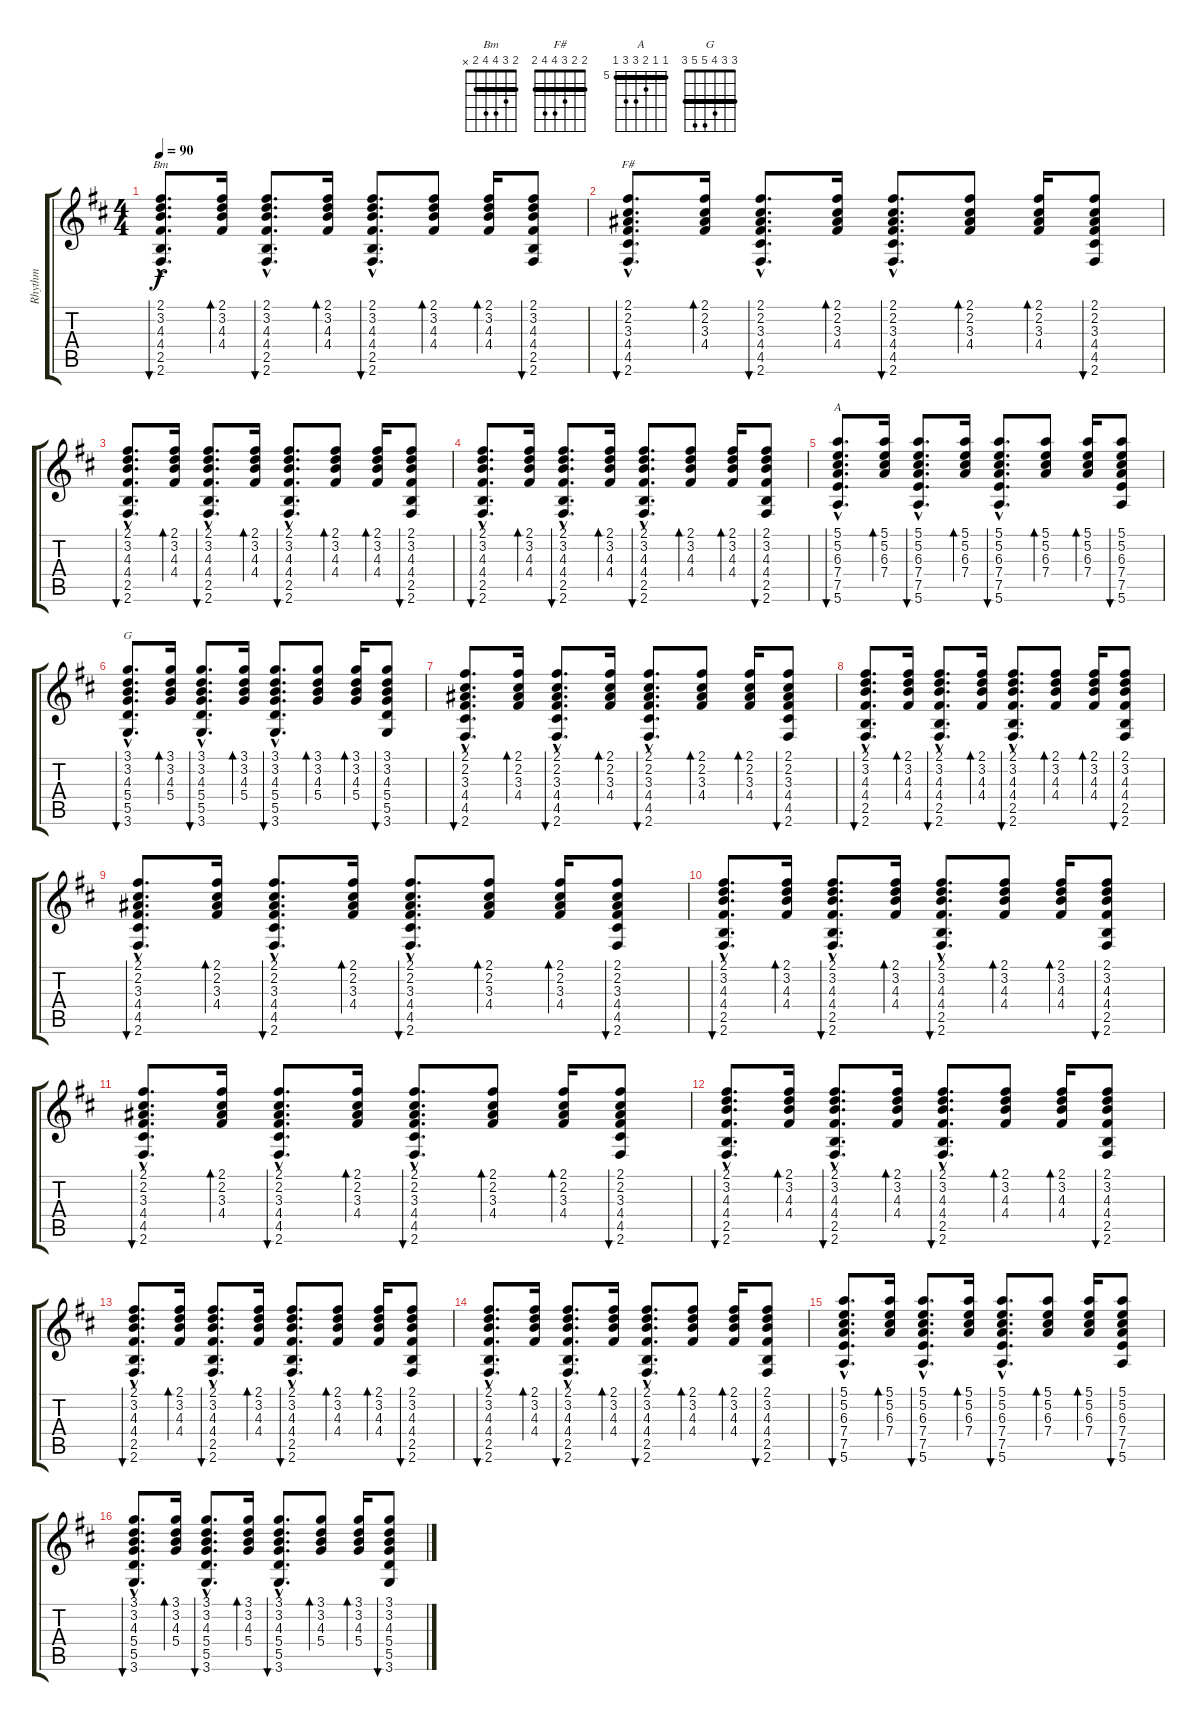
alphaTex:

\track ("Rhythm" "Rhythm") {instrument acousticguitarnylon}
\staff {score tabs}
\tuning (E4 B3 G3 D3 A2 E2) {hide}
\chord ("Bm" 2 3 4 4 2 x) {barre 2}
\chord ("F#" 2 2 3 4 4 2) {barre 2}
\chord ("A" 5 5 6 7 7 5) {firstfret 5 barre 5}
\chord ("G" 3 3 4 5 5 3) {barre 3}
\ts (4 4)
\tempo 90
\clef g2
\ks bminor
(2.1{hac} 3.2 4.3{hac} 4.4{hac} 2.5{hac} 2.6{hac}).8{d bu 30 ch "Bm" dy f} (2.1 3.2 4.3 4.4).16{bd 30} (2.1{hac} 3.2{hac} 4.3{hac} 4.4{hac} 2.5{hac} 2.6{hac}).8{d bu 30} (2.1 3.2 4.3 4.4).16{bd 30} (2.1{hac} 3.2{hac} 4.3{hac} 4.4{hac} 2.5{hac} 2.6{hac}).8{d bu 30} (2.1 3.2 4.3 4.4).8{bd 30} (2.1 3.2 4.3 4.4).16{bd 30} (2.1 3.2 4.3 4.4 2.5 2.6).8{bu 30} |
(2.1{hac} 2.2 3.3{hac} 4.4{hac} 4.5{hac} 2.6{hac}).8{d bu 30 ch "F#"} (2.1 2.2 3.3 4.4).16{bd 30} (2.1{hac} 2.2{hac} 3.3{hac} 4.4{hac} 4.5{hac} 2.6{hac}).8{d bu 30} (2.1 2.2 3.3 4.4).16{bd 30} (2.1{hac} 2.2{hac} 3.3{hac} 4.4{hac} 4.5{hac} 2.6{hac}).8{d bu 30} (2.1 2.2 3.3 4.4).8{bd 30} (2.1 2.2 3.3 4.4).16{bd 30} (2.1 2.2 3.3 4.4 4.5 2.6).8{bu 30} |
(2.1{hac} 3.2 4.3{hac} 4.4{hac} 2.5{hac} 2.6{hac}).8{d bu 30} (2.1 3.2 4.3 4.4).16{bd 30} (2.1{hac} 3.2{hac} 4.3{hac} 4.4{hac} 2.5{hac} 2.6{hac}).8{d bu 30} (2.1 3.2 4.3 4.4).16{bd 30} (2.1{hac} 3.2{hac} 4.3{hac} 4.4{hac} 2.5{hac} 2.6{hac}).8{d bu 30} (2.1 3.2 4.3 4.4).8{bd 30} (2.1 3.2 4.3 4.4).16{bd 30} (2.1 3.2 4.3 4.4 2.5 2.6).8{bu 30} |
(2.1{hac} 3.2 4.3{hac} 4.4{hac} 2.5{hac} 2.6{hac}).8{d bu 30} (2.1 3.2 4.3 4.4).16{bd 30} (2.1{hac} 3.2{hac} 4.3{hac} 4.4{hac} 2.5{hac} 2.6{hac}).8{d bu 30} (2.1 3.2 4.3 4.4).16{bd 30} (2.1{hac} 3.2{hac} 4.3{hac} 4.4{hac} 2.5{hac} 2.6{hac}).8{d bu 30} (2.1 3.2 4.3 4.4).8{bd 30} (2.1 3.2 4.3 4.4).16{bd 30} (2.1 3.2 4.3 4.4 2.5 2.6).8{bu 30} |
(5.1{hac} 5.2 6.3{hac} 7.4{hac} 7.5{hac} 5.6{hac}).8{d bu 30 ch "A"} (5.1 5.2 6.3 7.4).16{bd 30} (5.1{hac} 5.2{hac} 6.3{hac} 7.4{hac} 7.5{hac} 5.6{hac}).8{d bu 30} (5.1 5.2 6.3 7.4).16{bd 30} (5.1{hac} 5.2{hac} 6.3{hac} 7.4{hac} 7.5{hac} 5.6{hac}).8{d bu 30} (5.1 5.2 6.3 7.4).8{bd 30} (5.1 5.2 6.3 7.4).16{bd 30} (5.1 5.2 6.3 7.4 7.5 5.6).8{bu 30} |
(3.1{hac} 3.2 4.3{hac} 5.4{hac} 5.5{hac} 3.6{hac}).8{d bu 30 ch "G"} (3.1 3.2 4.3 5.4).16{bd 30} (3.1{hac} 3.2{hac} 4.3{hac} 5.4{hac} 5.5{hac} 3.6{hac}).8{d bu 30} (3.1 3.2 4.3 5.4).16{bd 30} (3.1{hac} 3.2{hac} 4.3{hac} 5.4{hac} 5.5{hac} 3.6{hac}).8{d bu 30} (3.1 3.2 4.3 5.4).8{bd 30} (3.1 3.2 4.3 5.4).16{bd 30} (3.1 3.2 4.3 5.4 5.5 3.6).8{bu 30} |
(2.1{hac} 2.2 3.3{hac} 4.4{hac} 4.5{hac} 2.6{hac}).8{d bu 30} (2.1 2.2 3.3 4.4).16{bd 30} (2.1{hac} 2.2{hac} 3.3{hac} 4.4{hac} 4.5{hac} 2.6{hac}).8{d bu 30} (2.1 2.2 3.3 4.4).16{bd 30} (2.1{hac} 2.2{hac} 3.3{hac} 4.4{hac} 4.5{hac} 2.6{hac}).8{d bu 30} (2.1 2.2 3.3 4.4).8{bd 30} (2.1 2.2 3.3 4.4).16{bd 30} (2.1 2.2 3.3 4.4 4.5 2.6).8{bu 30} |
(2.1{hac} 3.2 4.3{hac} 4.4{hac} 2.5{hac} 2.6{hac}).8{d bu 30} (2.1 3.2 4.3 4.4).16{bd 30} (2.1{hac} 3.2{hac} 4.3{hac} 4.4{hac} 2.5{hac} 2.6{hac}).8{d bu 30} (2.1 3.2 4.3 4.4).16{bd 30} (2.1{hac} 3.2{hac} 4.3{hac} 4.4{hac} 2.5{hac} 2.6{hac}).8{d bu 30} (2.1 3.2 4.3 4.4).8{bd 30} (2.1 3.2 4.3 4.4).16{bd 30} (2.1 3.2 4.3 4.4 2.5 2.6).8{bu 30} |
(2.1{hac} 2.2 3.3{hac} 4.4{hac} 4.5{hac} 2.6{hac}).8{d bu 30} (2.1 2.2 3.3 4.4).16{bd 30} (2.1{hac} 2.2{hac} 3.3{hac} 4.4{hac} 4.5{hac} 2.6{hac}).8{d bu 30} (2.1 2.2 3.3 4.4).16{bd 30} (2.1{hac} 2.2{hac} 3.3{hac} 4.4{hac} 4.5{hac} 2.6{hac}).8{d bu 30} (2.1 2.2 3.3 4.4).8{bd 30} (2.1 2.2 3.3 4.4).16{bd 30} (2.1 2.2 3.3 4.4 4.5 2.6).8{bu 30} |
(2.1{hac} 3.2 4.3{hac} 4.4{hac} 2.5{hac} 2.6{hac}).8{d bu 30} (2.1 3.2 4.3 4.4).16{bd 30} (2.1{hac} 3.2{hac} 4.3{hac} 4.4{hac} 2.5{hac} 2.6{hac}).8{d bu 30} (2.1 3.2 4.3 4.4).16{bd 30} (2.1{hac} 3.2{hac} 4.3{hac} 4.4{hac} 2.5{hac} 2.6{hac}).8{d bu 30} (2.1 3.2 4.3 4.4).8{bd 30} (2.1 3.2 4.3 4.4).16{bd 30} (2.1 3.2 4.3 4.4 2.5 2.6).8{bu 30} |
(2.1{hac} 2.2 3.3{hac} 4.4{hac} 4.5{hac} 2.6{hac}).8{d bu 30} (2.1 2.2 3.3 4.4).16{bd 30} (2.1{hac} 2.2{hac} 3.3{hac} 4.4{hac} 4.5{hac} 2.6{hac}).8{d bu 30} (2.1 2.2 3.3 4.4).16{bd 30} (2.1{hac} 2.2{hac} 3.3{hac} 4.4{hac} 4.5{hac} 2.6{hac}).8{d bu 30} (2.1 2.2 3.3 4.4).8{bd 30} (2.1 2.2 3.3 4.4).16{bd 30} (2.1 2.2 3.3 4.4 4.5 2.6).8{bu 30} |
(2.1{hac} 3.2 4.3{hac} 4.4{hac} 2.5{hac} 2.6{hac}).8{d bu 30} (2.1 3.2 4.3 4.4).16{bd 30} (2.1{hac} 3.2{hac} 4.3{hac} 4.4{hac} 2.5{hac} 2.6{hac}).8{d bu 30} (2.1 3.2 4.3 4.4).16{bd 30} (2.1{hac} 3.2{hac} 4.3{hac} 4.4{hac} 2.5{hac} 2.6{hac}).8{d bu 30} (2.1 3.2 4.3 4.4).8{bd 30} (2.1 3.2 4.3 4.4).16{bd 30} (2.1 3.2 4.3 4.4 2.5 2.6).8{bu 30} |
(2.1{hac} 3.2 4.3{hac} 4.4{hac} 2.5{hac} 2.6{hac}).8{d bu 30} (2.1 3.2 4.3 4.4).16{bd 30} (2.1{hac} 3.2{hac} 4.3{hac} 4.4{hac} 2.5{hac} 2.6{hac}).8{d bu 30} (2.1 3.2 4.3 4.4).16{bd 30} (2.1{hac} 3.2{hac} 4.3{hac} 4.4{hac} 2.5{hac} 2.6{hac}).8{d bu 30} (2.1 3.2 4.3 4.4).8{bd 30} (2.1 3.2 4.3 4.4).16{bd 30} (2.1 3.2 4.3 4.4 2.5 2.6).8{bu 30} |
(2.1{hac} 3.2 4.3{hac} 4.4{hac} 2.5{hac} 2.6{hac}).8{d bu 30} (2.1 3.2 4.3 4.4).16{bd 30} (2.1{hac} 3.2{hac} 4.3{hac} 4.4{hac} 2.5{hac} 2.6{hac}).8{d bu 30} (2.1 3.2 4.3 4.4).16{bd 30} (2.1{hac} 3.2{hac} 4.3{hac} 4.4{hac} 2.5{hac} 2.6{hac}).8{d bu 30} (2.1 3.2 4.3 4.4).8{bd 30} (2.1 3.2 4.3 4.4).16{bd 30} (2.1 3.2 4.3 4.4 2.5 2.6).8{bu 30} |
(5.1{hac} 5.2 6.3{hac} 7.4{hac} 7.5{hac} 5.6{hac}).8{d bu 30} (5.1 5.2 6.3 7.4).16{bd 30} (5.1{hac} 5.2{hac} 6.3{hac} 7.4{hac} 7.5{hac} 5.6{hac}).8{d bu 30} (5.1 5.2 6.3 7.4).16{bd 30} (5.1{hac} 5.2{hac} 6.3{hac} 7.4{hac} 7.5{hac} 5.6{hac}).8{d bu 30} (5.1 5.2 6.3 7.4).8{bd 30} (5.1 5.2 6.3 7.4).16{bd 30} (5.1 5.2 6.3 7.4 7.5 5.6).8{bu 30} |
(3.1{hac} 3.2 4.3{hac} 5.4{hac} 5.5{hac} 3.6{hac}).8{d bu 30} (3.1 3.2 4.3 5.4).16{bd 30} (3.1{hac} 3.2{hac} 4.3{hac} 5.4{hac} 5.5{hac} 3.6{hac}).8{d bu 30} (3.1 3.2 4.3 5.4).16{bd 30} (3.1{hac} 3.2{hac} 4.3{hac} 5.4{hac} 5.5{hac} 3.6{hac}).8{d bu 30} (3.1 3.2 4.3 5.4).8{bd 30} (3.1 3.2 4.3 5.4).16{bd 30} (3.1 3.2 4.3 5.4 5.5 3.6).8{bu 30}
